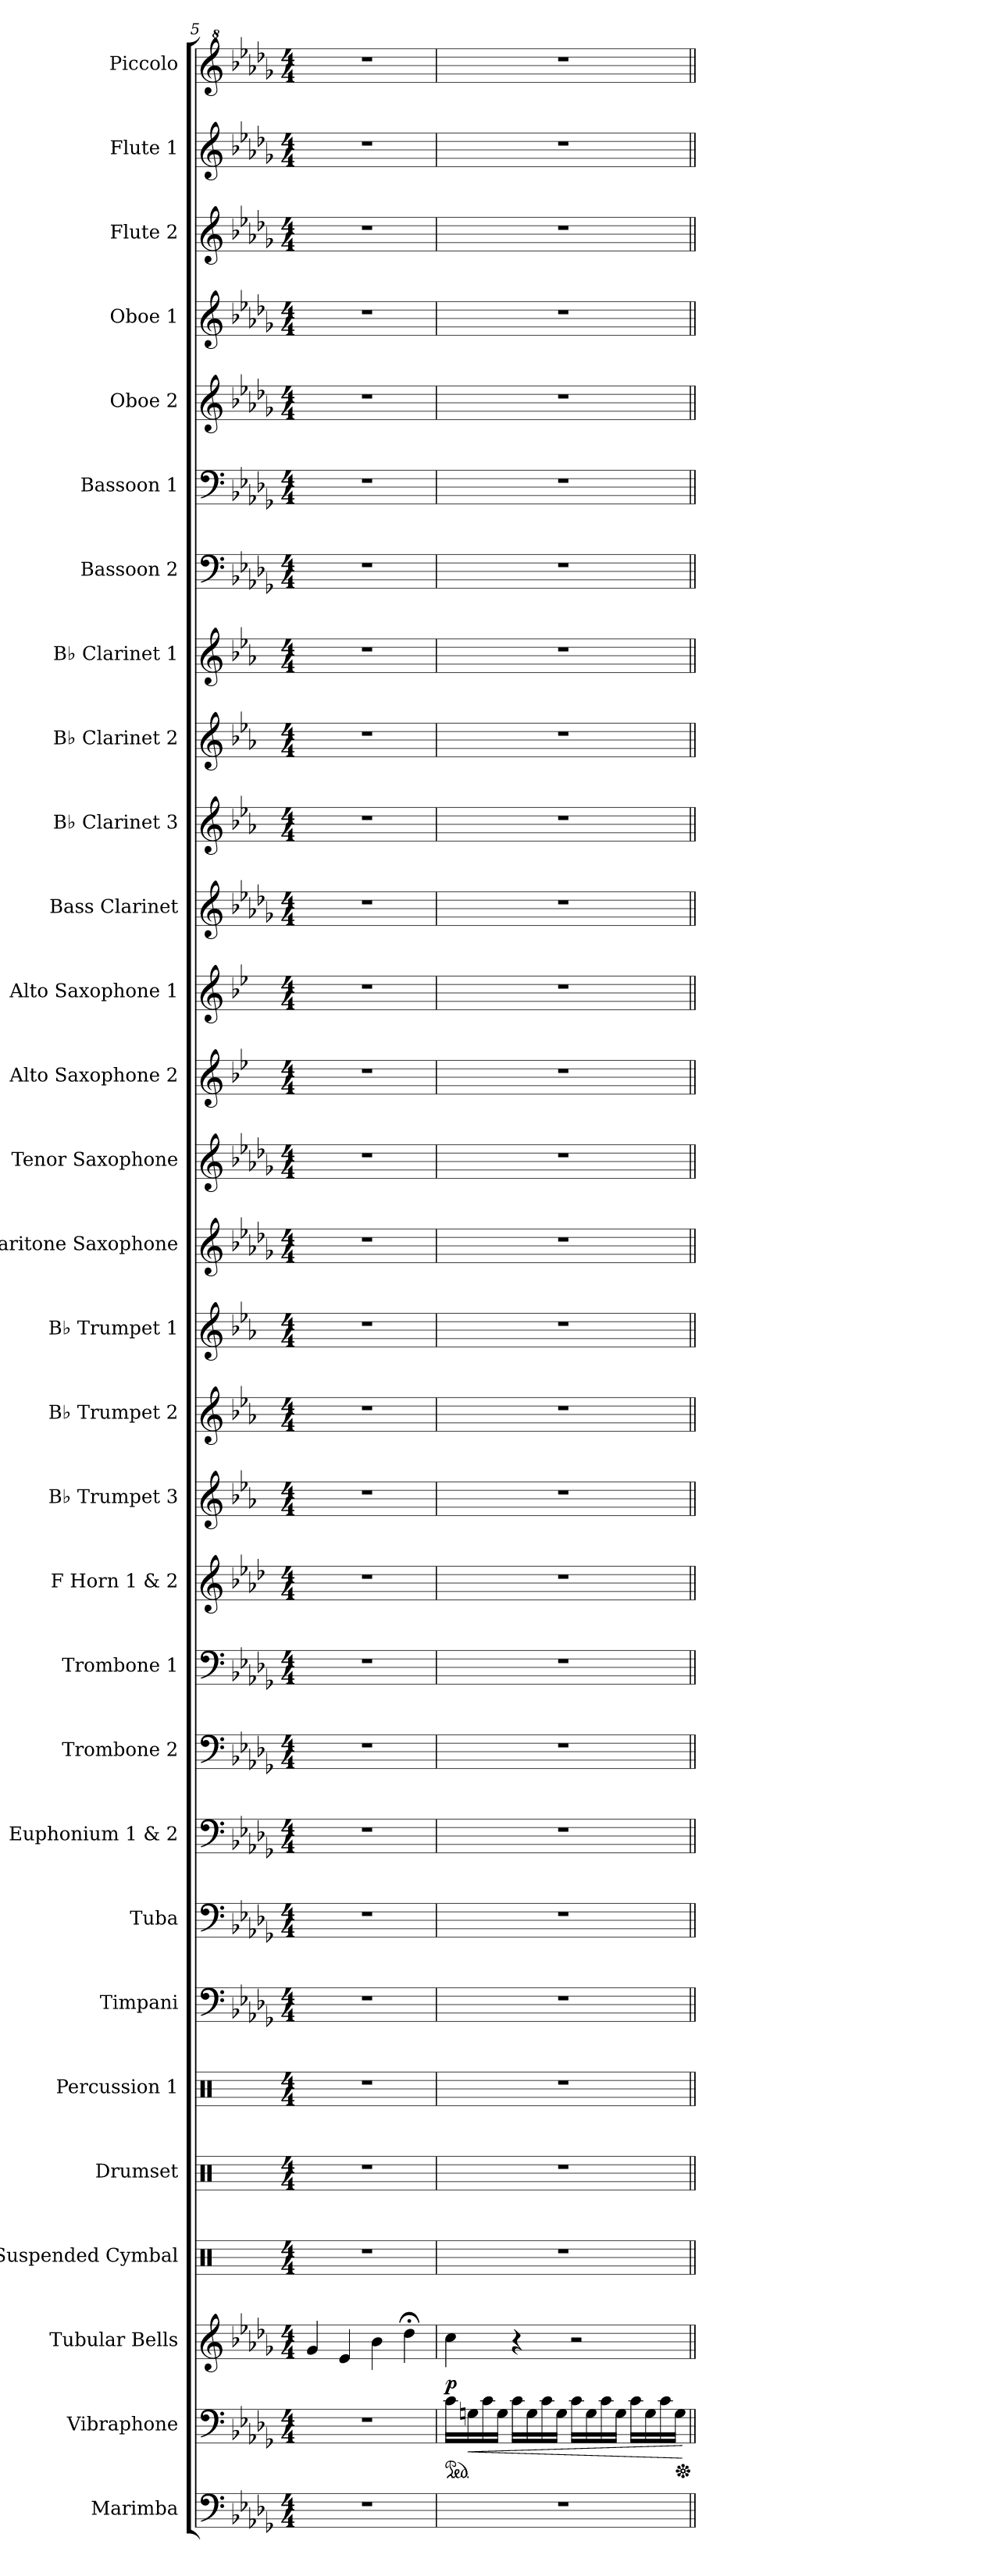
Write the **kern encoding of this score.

**kern	**kern	**dynam	**kern	**kern	**kern	**kern	**kern	**kern	**kern	**kern	**kern	**kern	**kern	**kern	**kern	**kern	**kern	**kern	**kern	**kern	**kern	**kern	**kern	**kern	**kern	**kern	**kern	**kern	**kern	**kern
*part30	*part29	*part29	*part28	*part27	*part26	*part25	*part24	*part23	*part22	*part21	*part20	*part19	*part18	*part17	*part16	*part15	*part14	*part13	*part12	*part11	*part10	*part9	*part8	*part7	*part6	*part5	*part4	*part3	*part2	*part1
*staff30	*staff29	*staff29	*staff28	*staff27	*staff26	*staff25	*staff24	*staff23	*staff22	*staff21	*staff20	*staff19	*staff18	*staff17	*staff16	*staff15	*staff14	*staff13	*staff12	*staff11	*staff10	*staff9	*staff8	*staff7	*staff6	*staff5	*staff4	*staff3	*staff2	*staff1
*I"Marimba	*I"Vibraphone	*	*I"Tubular Bells	*I"Suspended Cymbal	*I"Drumset	*I"Percussion 1	*I"Timpani	*I"Tuba	*I"Euphonium 1 &amp; 2	*I"Trombone 2	*I"Trombone 1	*I"F Horn 1 &amp; 2	*I"B♭ Trumpet 3	*I"B♭ Trumpet 2	*I"B♭ Trumpet 1	*I"Baritone Saxophone	*I"Tenor Saxophone	*I"Alto Saxophone 2	*I"Alto Saxophone 1	*I"Bass Clarinet	*I"B♭ Clarinet 3	*I"B♭ Clarinet 2	*I"B♭ Clarinet 1	*I"Bassoon 2	*I"Bassoon 1	*I"Oboe 2	*I"Oboe 1	*I"Flute 2	*I"Flute 1	*I"Piccolo
*I'Mrm.	*I'Vib.	*	*I'Tu. Be.	*I'Sus. Cym.	*I'Drs.	*I'Perc. 1	*I'Timp.	*I'Tba.	*I'Euph. 1 &amp; 2	*I'Tbn. 2	*I'Tbn. 1	*I'F Hn. 1 2	*I'B♭ Tpt. 3	*I'B♭ Tpt. 2	*I'B♭ Tpt. 1	*I'Bar. Sax.	*I'T. Sax.	*I'A. Sax. 2	*I'A. Sax. 1	*I'B. Cl.	*I'B♭ Cl. 3	*I'B♭ Cl. 2	*I'B♭ Cl. 1	*I'Bsn. 2	*I'Bsn. 1	*I'Ob. 2	*I'Ob. 1	*I'Fl. 2	*I'Fl. 1	*I'Picc.
*clefF4	*clefF4	*	*clefG2	*clefX	*clefX	*clefX	*clefF4	*clefF4	*clefF4	*clefF4	*clefF4	*clefG2	*clefG2	*clefG2	*clefG2	*clefG2	*clefG2	*clefG2	*clefG2	*clefG2	*clefG2	*clefG2	*clefG2	*clefF4	*clefF4	*clefG2	*clefG2	*clefG2	*clefG2	*clefG^2
*	*	*	*	*	*	*	*	*	*	*	*	*ITrd4c7	*ITrd1c2	*ITrd1c2	*ITrd1c2	*ITrd12c21	*ITrd8c14	*ITrd5c9	*ITrd5c9	*ITrd8c14	*ITrd1c2	*ITrd1c2	*ITrd1c2	*	*	*	*	*	*	*ITrd-7c-12
*k[b-e-a-d-g-]	*k[b-e-a-d-g-]	*	*k[b-e-a-d-g-]	*k[]	*k[]	*k[]	*k[b-e-a-d-g-]	*k[b-e-a-d-g-]	*k[b-e-a-d-g-]	*k[b-e-a-d-g-]	*k[b-e-a-d-g-]	*k[b-e-a-d-g-]	*k[b-e-a-d-g-]	*k[b-e-a-d-g-]	*k[b-e-a-d-g-]	*k[b-e-a-d-g-]	*k[b-e-a-d-g-]	*k[b-e-a-d-g-]	*k[b-e-a-d-g-]	*k[b-e-a-d-g-]	*k[b-e-a-d-g-]	*k[b-e-a-d-g-]	*k[b-e-a-d-g-]	*k[b-e-a-d-g-]	*k[b-e-a-d-g-]	*k[b-e-a-d-g-]	*k[b-e-a-d-g-]	*k[b-e-a-d-g-]	*k[b-e-a-d-g-]	*k[b-e-a-d-g-]
*M4/4	*M4/4	*	*M4/4	*M4/4	*M4/4	*M4/4	*M4/4	*M4/4	*M4/4	*M4/4	*M4/4	*M4/4	*M4/4	*M4/4	*M4/4	*M4/4	*M4/4	*M4/4	*M4/4	*M4/4	*M4/4	*M4/4	*M4/4	*M4/4	*M4/4	*M4/4	*M4/4	*M4/4	*M4/4	*M4/4
=5	=5	=5	=5	=5	=5	=5	=5	=5	=5	=5	=5	=5	=5	=5	=5	=5	=5	=5	=5	=5	=5	=5	=5	=5	=5	=5	=5	=5	=5	=5
1r	1r	.	4g-/	1r	1r	1r	1r	1r	1r	1r	1r	1r	1r	1r	1r	1r	1r	1r	1r	1r	1r	1r	1r	1r	1r	1r	1r	1r	1r	1r
.	.	.	4e-/	.	.	.	.	.	.	.	.	.	.	.	.	.	.	.	.	.	.	.	.	.	.	.	.	.	.	.
.	.	.	4b-\	.	.	.	.	.	.	.	.	.	.	.	.	.	.	.	.	.	.	.	.	.	.	.	.	.	.	.
.	.	.	4dd-;<\	.	.	.	.	.	.	.	.	.	.	.	.	.	.	.	.	.	.	.	.	.	.	.	.	.	.	.
=6	=6	=6	=6	=6	=6	=6	=6	=6	=6	=6	=6	=6	=6	=6	=6	=6	=6	=6	=6	=6	=6	=6	=6	=6	=6	=6	=6	=6	=6	=6
*	*ped	*	*	*	*	*	*	*	*	*	*	*	*	*	*	*	*	*	*	*	*	*	*	*	*	*	*	*	*	*
*	*	*	*	*	*	*	*	*	*	*	*	*	*	*	*	*	*	*	*	*	*	*	*	*	*	*	*	*	*	*MM68
!	!	!LO:DY:a	!	!	!	!	!	!	!	!	!	!	!	!	!	!	!	!	!	!	!	!	!	!	!	!	!	!	!	!
1r	16c\LL	p	4cc\	1r	1r	1r	1r	1r	1r	1r	1r	1r	1r	1r	1r	1r	1r	1r	1r	1r	1r	1r	1r	1r	1r	1r	1r	1r	1r	1r
!	!	!LO:HP:b	!	!	!	!	!	!	!	!	!	!	!	!	!	!	!	!	!	!	!	!	!	!	!	!	!	!	!	!
.	16Gn\	<	.	.	.	.	.	.	.	.	.	.	.	.	.	.	.	.	.	.	.	.	.	.	.	.	.	.	.	.
.	16c\	.	.	.	.	.	.	.	.	.	.	.	.	.	.	.	.	.	.	.	.	.	.	.	.	.	.	.	.	.
.	16G\JJ	.	.	.	.	.	.	.	.	.	.	.	.	.	.	.	.	.	.	.	.	.	.	.	.	.	.	.	.	.
.	16c\LL	.	4r	.	.	.	.	.	.	.	.	.	.	.	.	.	.	.	.	.	.	.	.	.	.	.	.	.	.	.
.	16G\	.	.	.	.	.	.	.	.	.	.	.	.	.	.	.	.	.	.	.	.	.	.	.	.	.	.	.	.	.
.	16c\	.	.	.	.	.	.	.	.	.	.	.	.	.	.	.	.	.	.	.	.	.	.	.	.	.	.	.	.	.
.	16G\JJ	.	.	.	.	.	.	.	.	.	.	.	.	.	.	.	.	.	.	.	.	.	.	.	.	.	.	.	.	.
.	16c\LL	.	2r	.	.	.	.	.	.	.	.	.	.	.	.	.	.	.	.	.	.	.	.	.	.	.	.	.	.	.
.	16G\	.	.	.	.	.	.	.	.	.	.	.	.	.	.	.	.	.	.	.	.	.	.	.	.	.	.	.	.	.
.	16c\	.	.	.	.	.	.	.	.	.	.	.	.	.	.	.	.	.	.	.	.	.	.	.	.	.	.	.	.	.
.	16G\JJ	.	.	.	.	.	.	.	.	.	.	.	.	.	.	.	.	.	.	.	.	.	.	.	.	.	.	.	.	.
.	16c\LL	.	.	.	.	.	.	.	.	.	.	.	.	.	.	.	.	.	.	.	.	.	.	.	.	.	.	.	.	.
.	16G\	.	.	.	.	.	.	.	.	.	.	.	.	.	.	.	.	.	.	.	.	.	.	.	.	.	.	.	.	.
.	16c\	.	.	.	.	.	.	.	.	.	.	.	.	.	.	.	.	.	.	.	.	.	.	.	.	.	.	.	.	.
.	16G\JJ	.	.	.	.	.	.	.	.	.	.	.	.	.	.	.	.	.	.	.	.	.	.	.	.	.	.	.	.	.
.	.	[	.	.	.	.	.	.	.	.	.	.	.	.	.	.	.	.	.	.	.	.	.	.	.	.	.	.	.	.
*	*Xped	*	*	*	*	*	*	*	*	*	*	*	*	*	*	*	*	*	*	*	*	*	*	*	*	*	*	*	*	*
=||	=||	=||	=||	=||	=||	=||	=||	=||	=||	=||	=||	=||	=||	=||	=||	=||	=||	=||	=||	=||	=||	=||	=||	=||	=||	=||	=||	=||	=||	=||
*-	*-	*-	*-	*-	*-	*-	*-	*-	*-	*-	*-	*-	*-	*-	*-	*-	*-	*-	*-	*-	*-	*-	*-	*-	*-	*-	*-	*-	*-	*-
